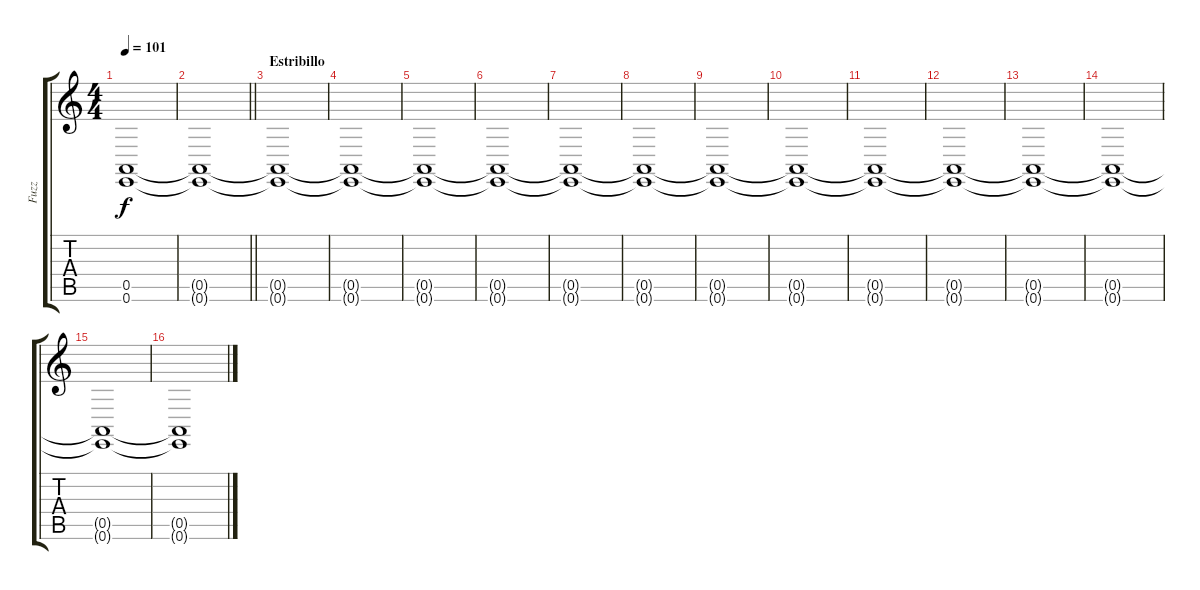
\track ("Fuzz" "Fuzz") {instrument applause}
\staff {score tabs}
\tuning (E4 B3 G3 D3 A2 E2) {hide}
\ts (4 4)
\tempo 101
\clef g2
\ks c
(0.5{t} 0.6{t}).1{dy f} |
\barLineRight lightlight
(0.5{t} 0.6{t}).1 |
\section ("" "Estribillo")
(0.5{t} 0.6{t}).1 |
(0.5{t} 0.6{t}).1 |
(0.5{t} 0.6{t}).1 |
(0.5{t} 0.6{t}).1 |
(0.5{t} 0.6{t}).1 |
(0.5{t} 0.6{t}).1 |
(0.5{t} 0.6{t}).1 |
(0.5{t} 0.6{t}).1 |
(0.5{t} 0.6{t}).1 |
(0.5{t} 0.6{t}).1 |
(0.5{t} 0.6{t}).1 |
(0.5{t} 0.6{t}).1 |
(0.5{t} 0.6{t}).1 |
(0.5{t} 0.6{t}).1
